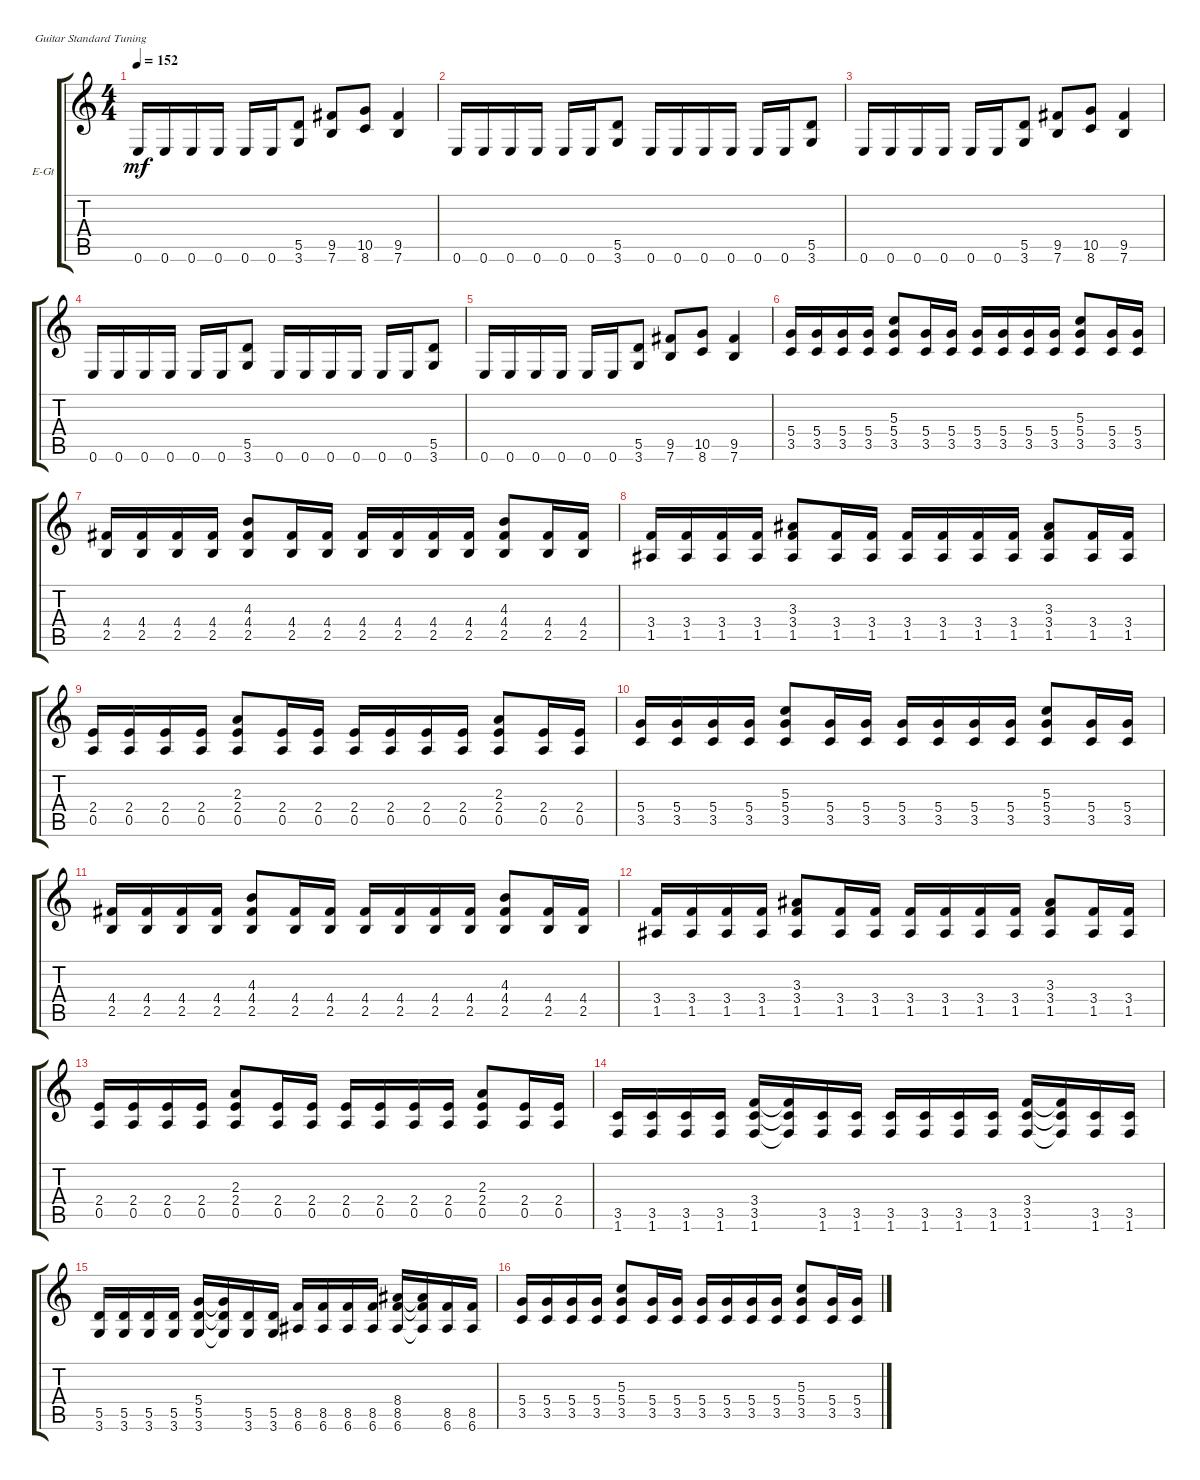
\defaultSystemsLayout 4
\bracketExtendMode groupsimilarinstruments
\firstSystemTrackNameOrientation horizontal
\otherSystemsTrackNameOrientation horizontal
\track ("Electric Guitar" "E-Gt") {instrument distortionguitar}
\staff {score tabs}
\tuning (E4 B3 G3 D3 A2 E2)
\ts (4 4)
\tempo 152
\clef g2
\ks c
0.6.16{dy mf} 0.6.16 0.6.16 0.6.16 0.6.16 0.6.16 (5.5 3.6).8 (9.5 7.6).8 (10.5 8.6).8 (9.5 7.6).4 |
0.6.16 0.6.16 0.6.16 0.6.16 0.6.16 0.6.16 (5.5 3.6).8 0.6.16 0.6.16 0.6.16 0.6.16 0.6.16 0.6.16 (5.5 3.6).8 |
0.6.16 0.6.16 0.6.16 0.6.16 0.6.16 0.6.16 (5.5 3.6).8 (9.5 7.6).8 (10.5 8.6).8 (9.5 7.6).4 |
0.6.16 0.6.16 0.6.16 0.6.16 0.6.16 0.6.16 (5.5 3.6).8 0.6.16 0.6.16 0.6.16 0.6.16 0.6.16 0.6.16 (5.5 3.6).8 |
0.6.16 0.6.16 0.6.16 0.6.16 0.6.16 0.6.16 (5.5 3.6).8 (9.5 7.6).8 (10.5 8.6).8 (9.5 7.6).4 |
(3.5 5.4).16 (3.5 5.4).16 (3.5 5.4).16 (3.5 5.4).16 (3.5 5.4 5.3).8 (3.5 5.4).16 (3.5 5.4).16 (3.5 5.4).16 (3.5 5.4).16 (3.5 5.4).16 (3.5 5.4).16 (3.5 5.4 5.3).8 (3.5 5.4).16 (3.5 5.4).16 |
(2.5 4.4).16 (2.5 4.4).16 (2.5 4.4).16 (2.5 4.4).16 (2.5 4.4 4.3).8 (2.5 4.4).16 (2.5 4.4).16 (2.5 4.4).16 (2.5 4.4).16 (2.5 4.4).16 (2.5 4.4).16 (2.5 4.4 4.3).8 (2.5 4.4).16 (2.5 4.4).16 |
(1.5 3.4).16 (1.5 3.4).16 (1.5 3.4).16 (1.5 3.4).16 (1.5 3.4 3.3).8 (1.5 3.4).16 (1.5 3.4).16 (1.5 3.4).16 (1.5 3.4).16 (1.5 3.4).16 (1.5 3.4).16 (1.5 3.4 3.3).8 (1.5 3.4).16 (1.5 3.4).16 |
(0.5 2.4).16 (0.5 2.4).16 (0.5 2.4).16 (0.5 2.4).16 (0.5 2.4 2.3).8 (0.5 2.4).16 (0.5 2.4).16 (0.5 2.4).16 (0.5 2.4).16 (0.5 2.4).16 (0.5 2.4).16 (0.5 2.4 2.3).8 (0.5 2.4).16 (0.5 2.4).16 |
(3.5 5.4).16 (3.5 5.4).16 (3.5 5.4).16 (3.5 5.4).16 (3.5 5.4 5.3).8 (3.5 5.4).16 (3.5 5.4).16 (3.5 5.4).16 (3.5 5.4).16 (3.5 5.4).16 (3.5 5.4).16 (3.5 5.4 5.3).8 (3.5 5.4).16 (3.5 5.4).16 |
(2.5 4.4).16 (2.5 4.4).16 (2.5 4.4).16 (2.5 4.4).16 (2.5 4.4 4.3).8 (2.5 4.4).16 (2.5 4.4).16 (2.5 4.4).16 (2.5 4.4).16 (2.5 4.4).16 (2.5 4.4).16 (2.5 4.4 4.3).8 (2.5 4.4).16 (2.5 4.4).16 |
(1.5 3.4).16 (1.5 3.4).16 (1.5 3.4).16 (1.5 3.4).16 (1.5 3.4 3.3).8 (1.5 3.4).16 (1.5 3.4).16 (1.5 3.4).16 (1.5 3.4).16 (1.5 3.4).16 (1.5 3.4).16 (1.5 3.4 3.3).8 (1.5 3.4).16 (1.5 3.4).16 |
(0.5 2.4).16 (0.5 2.4).16 (0.5 2.4).16 (0.5 2.4).16 (0.5 2.4 2.3).8 (0.5 2.4).16 (0.5 2.4).16 (0.5 2.4).16 (0.5 2.4).16 (0.5 2.4).16 (0.5 2.4).16 (0.5 2.4 2.3).8 (0.5 2.4).16 (0.5 2.4).16 |
(1.6 3.5).16 (1.6 3.5).16 (1.6 3.5).16 (1.6 3.5).16 (1.6 3.5 3.4).16 (1.6{t} 3.5{t} 3.4{t}).16 (1.6 3.5).16 (1.6 3.5).16 (1.6 3.5).16 (1.6 3.5).16 (1.6 3.5).16 (1.6 3.5).16 (1.6 3.5 3.4).16 (1.6{t} 3.5{t} 3.4{t}).16 (1.6 3.5).16 (1.6 3.5).16 |
(3.6 5.5).16 (3.6 5.5).16 (3.6 5.5).16 (3.6 5.5).16 (3.6 5.5 5.4).16 (3.6{t} 5.5{t} 5.4{t}).16 (3.6 5.5).16 (3.6 5.5).16 (6.6 8.5).16 (6.6 8.5).16 (6.6 8.5).16 (6.6 8.5).16 (6.6 8.5 8.4).16 (6.6{t} 8.5{t} 8.4{t}).16 (6.6 8.5).16 (6.6 8.5).16 |
(3.5 5.4).16 (3.5 5.4).16 (3.5 5.4).16 (3.5 5.4).16 (3.5 5.4 5.3).8 (3.5 5.4).16 (3.5 5.4).16 (3.5 5.4).16 (3.5 5.4).16 (3.5 5.4).16 (3.5 5.4).16 (3.5 5.4 5.3).8 (3.5 5.4).16 (3.5 5.4).16
